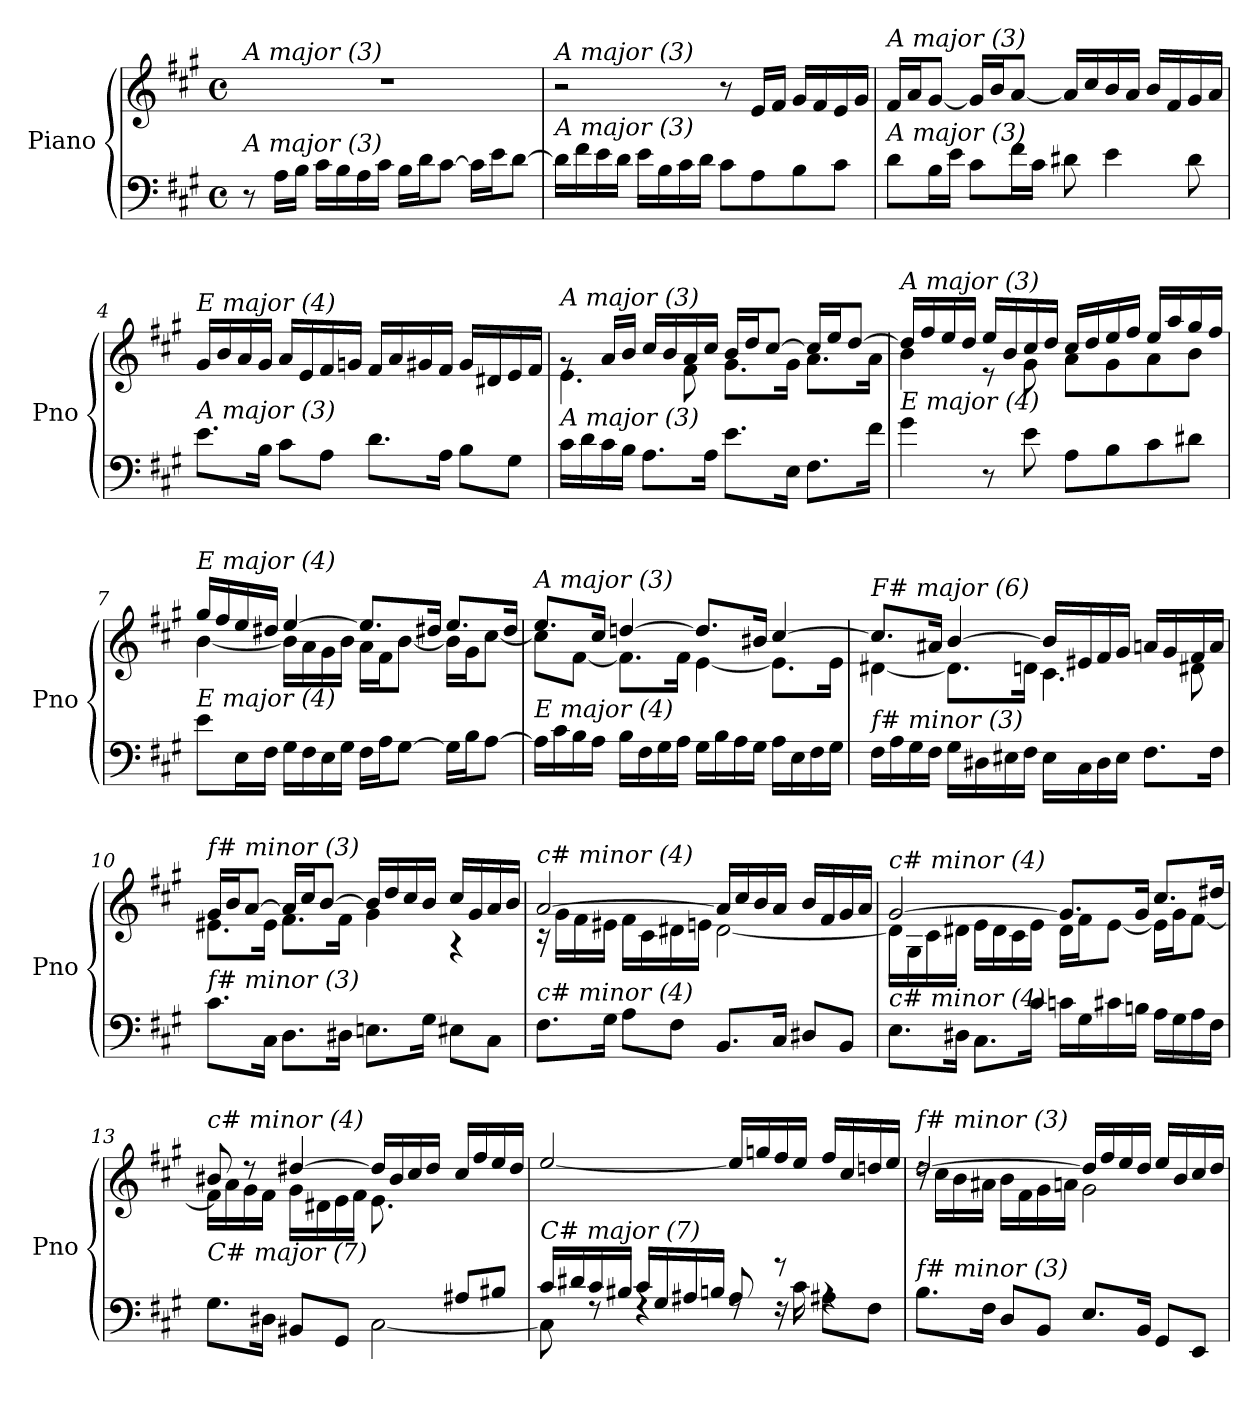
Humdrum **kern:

**kern	**kern
*part1	*part1
*staff2	*staff1
*I"Piano	*
*I'Pno	*
*clefF4	*clefG2
*k[f#c#g#]	*k[f#c#g#]
*M4/4	*M4/4
*met(c)	*met(c)
=1	=1
!	!LO:TX:i:t=A major (3)
!LO:TX:i:t=A major (3)	!
8r	1r
16A\LL	.
16B\JJ	.
16c#\LL	.
16B\	.
16A\	.
16c#\JJ	.
16B\LL	.
16d\J	.
[8c#\J	.
16c#\LL]	.
16e\J	.
[8d\J	.
=2	=2
!	!LO:TX:i:t=A major (3)
!LO:TX:i:t=A major (3)	!
16d\LL]	2r
16f#\	.
16e\	.
16d\JJ	.
16e\LL	.
16B\	.
16c#\	.
16d\JJ	.
8c#\L	8r
8A\	16e/LL
.	16f#/JJ
8B\	16g#/LL
.	16f#/
8c#\J	16e/
.	16g#/JJ
=3	=3
!	!LO:TX:i:t=A major (3)
!LO:TX:i:t=A major (3)	!
8d\L	16f#/LL
.	16a/J
16B\L	[8g#/J
16e\JJ	.
8c#\L	16g#/LL]
.	16b/J
16f#\L	[8a/J
16c#\JJ	.
8d#X\	16a/LL]
.	16cc#/
4e\	16b/
.	16a/JJ
.	16b/LL
.	16f#/
8d#\	16g#/
.	16a/JJ
!!LO:LB:g=z
=4	=4
!	!LO:TX:i:t=E major (4)
!LO:TX:i:t=A major (3)	!
8.e\L	16g#/LL
.	16b/
.	16a/
16B\Jk	16g#/JJ
8c#\L	16a/LL
.	16e/
8A\J	16f#/
.	16gn/JJ
8.d\L	16f#/LL
.	16a/
.	16g#X/
16A\Jk	16f#/JJ
8B\L	16g#/LL
.	16d#X/
8G#\J	16e/
.	16f#/JJ
=5	=5
*	*^
!	!LO:TX:i:t=A major (3)	!
!LO:TX:i:t=A major (3)	!	!
16c#\LL	8rg	4.e\
16d\	.	.
16c#\	16a/LL	.
16B\JJ	16b/JJ	.
8.A\L	16cc#/LL	.
.	16b/	.
.	16a/	8f#\
16A\Jk	16cc#/JJ	.
8.e\L	16b/LL	8.g#\L
.	16dd/J	.
.	[8cc#/J	.
16E\Jk	.	16g#\Jk
8.F#\L	16cc#/LL]	8.a\L
.	16ee/J	.
.	[8dd/J	.
16f#\Jk	.	16a\Jk
=6	=6	=6
!	!LO:TX:i:t=A major (3)	!
!LO:TX:i:t=E major (4)	!	!
4g#\	16dd/LL]	4b\
.	16ff#/	.
.	16ee/	.
.	16dd/JJ	.
8r	16ee/LL	8r
.	16b/	.
8e\	16cc#/	8g#\
.	16dd/JJ	.
8A\L	16cc#/LL	8a\L
.	16dd/	.
8B\	16ee/	8g#\
.	16ff#/JJ	.
8c#\	16ee/LL	8a\
.	16aa/	.
8d#X\J	16gg#/	8b\J
.	16ff#/JJ	.
!!LO:LB:g=z	!!
=7	=7	=7
!	!LO:TX:i:t=E major (4)	!
!LO:TX:i:t=E major (4)	!	!
8e\L	16gg#/LL	[4b\
.	16ff#/	.
16E\L	16ee/	.
16F#\JJ	16dd#X/JJ	.
16G#\LL	[4ee/	16b\LL]
16F#\	.	16a\
16E\	.	16g#\
16G#\JJ	.	16b\JJ
16F#\LL	8.ee/L]	16a\LL
16A\J	.	16f#\J
[8G#\J	.	[8b\J
.	16dd#X/Jk	.
16G#\LL]	8.ee/L	16b\LL]
16B\J	.	16g#\J
[8A\J	.	[8cc#\J
.	16dd#/Jk	.
=8	=8	=8
!	!LO:TX:i:t=A major (3)	!
!LO:TX:i:t=E major (4)	!	!
16A\LL]	8.ee/L	8cc#\L]
16c#\	.	.
16B\	.	[8f#\J
16A\JJ	16cc#/Jk	.
16B\LL	[4ddn/	8.f#\L]
16F#\	.	.
16G#\	.	.
16A\JJ	.	16f#\Jk
16G#\LL	8.dd/L]	[4e\
16B\	.	.
16A\	.	.
16G#\JJ	16b#X/Jk	.
16A\LL	[4cc#/	8.e\L]
16E\	.	.
16F#\	.	.
16G#\JJ	.	16e\Jk
=9	=9	=9
!	!LO:TX:i:t=F# major (6)	!
!LO:TX:i:t=f# minor (3)	!	!
16F#\LL	8.cc#/L]	[4d#X\
16A\	.	.
16G#\	.	.
16F#\JJ	16a#X/Jk	.
16G#\LL	[4b/	8.d#\L]
16D#X\	.	.
16E#X\	.	.
16F#\JJ	.	16dn\Jk
16E#\LL	16b/LL]	4.c#\
16C#\	16e#X/	.
16D#\	16f#/	.
16E#\JJ	16g#/JJ	.
8.F#\L	16an/LL	.
.	16g#/	.
.	16f#/	8d#X\
16F#\Jk	16a/JJ	.
!!LO:LB:g=z	!!
=10	=10	=10
!	!LO:TX:i:t=f# minor (3)	!
!LO:TX:i:t=f# minor (3)	!	!
8.c#\L	16g#/LL	8.e#X\L
.	16b/J	.
.	[8a/J	.
16C#\Jk	.	16e#\Jk
8.D\L	16a/LL]	8.f#\L
.	16cc#/J	.
.	[8b/J	.
16D#X\Jk	.	16f#\Jk
8.En\L	16b/LL]	4g#\
.	16dd/	.
.	16cc#/	.
16G#\Jk	16b/JJ	.
8E#X\L	16cc#/LL	4r
.	16g#/	.
8C#\J	16a/	.
.	16b/JJ	.
=11	=11	=11
!	!LO:TX:i:t=c# minor (4)	!
!LO:TX:i:t=c# minor (4)	!	!
8.F#\L	[2a/	16r
.	.	16g#\LL
.	.	16f#\
16G#\Jk	.	16e#X\JJ
8A\L	.	16f#\LL
.	.	16c#\
8F#\J	.	16d#X\
.	.	16en\JJ
8.BB/L	16a/LL]	[2d#\
.	16cc#/	.
.	16b/	.
16C#/Jk	16a/JJ	.
8D#X/L	16b/LL	.
.	16f#/	.
8BB/J	16g#/	.
.	16a/JJ	.
=12	=12	=12
!	!LO:TX:i:t=c# minor (4)	!
!LO:TX:i:t=c# minor (4)	!	!
8.E\L	[2g#/	16d#\LL]
.	.	16G#\
.	.	16c#\
16D#X\Jk	.	16d#X\JJ
8.C#\L	.	16e\LL
.	.	16d#\
.	.	16c#\
16c#\Jk	.	16e\JJ
16cni\LL	8.g#/L]	16d#\LL
16G#\	.	16f#\J
16c#\	.	[8e\J
16Bn\JJ	16g#/Jk	.
16A\LL	8.cc#/L	16e\LL]
16G#\	.	16g#\J
16A\	.	[8f#\J
16F#\JJ	16dd#X/Jk	.
!!LO:LB:g=z	!!
=13	=13	=13
*^	*	*
!	!	!LO:TX:i:t=c# minor (4)	!
!LO:TX:i:t=C# major (7)	!	!	!
2ryy	8.G#\L	8b#X/	16f#\LL]
.	.	.	16a\
.	.	8r	16g#\
.	16D#X\Jk	.	16f#\JJ
.	8BB#X/L	[4dd#X/	16g#\LL
.	.	.	16d#X\
.	8GG#/J	.	16e\
.	.	.	16f#\JJ
8.ryy	[2C#\	16dd#/LL]	8.e\L
.	.	16b#/	.
.	.	16cc#/	.
16G#/Jk	.	16dd#/JJ	4ryy
8A#X/L	.	16cc#/LL	.
.	.	16ff#/	.
8B#X/J	.	16ee/	.
.	.	16dd#/JJ	16ryy
=14	=14	=14	=14
!	!	!LO:TX:i:t=b minor (2)	!
!LO:TX:i:t=C# major (7)	!	!	!
*	*	*v	*v
16c#/LL	8C#\]	[2ee/
16d#X/	.	.
16c#/	8rF	.
16B#Xj/JJ	.	.
16c#/LL	4rF	.
16G#/	.	.
16A#X/	.	.
16Bn/JJ	.	.
8A#/	8rF	16ee/LL]
.	.	16ggn/
8r	16rF	16ff#/
.	16c#\	16ee/JJ
4rA	8A#X\L	16ff#/LL
.	.	16cc#/
.	8F#\J	16ddn/
.	.	16ee/JJ
*v	*v	*
!!LO:PB:g=z
=15	=15
*	*^
!	!LO:TX:i:t=f# minor (3)	!
!LO:TX:i:t=f# minor (3)	!	!
8.B\L	[2dd/	16rdd
.	.	16cc#\LL
.	.	16b\
16F#\Jk	.	16a#X\JJ
8D/L	.	16b\LL
.	.	16f#\
8BB/J	.	16g#\
.	.	16an\JJ
8.E/L	16dd/LL]	2g#\
.	16ff#/	.
.	16ee/	.
16BB/Jk	16dd/JJ	.
8GG#/L	16ee/LL	.
.	16b/	.
8EE/J	16cc#/	.
.	16dd/JJ	.
*	*v	*v
=	=
*-	*-
